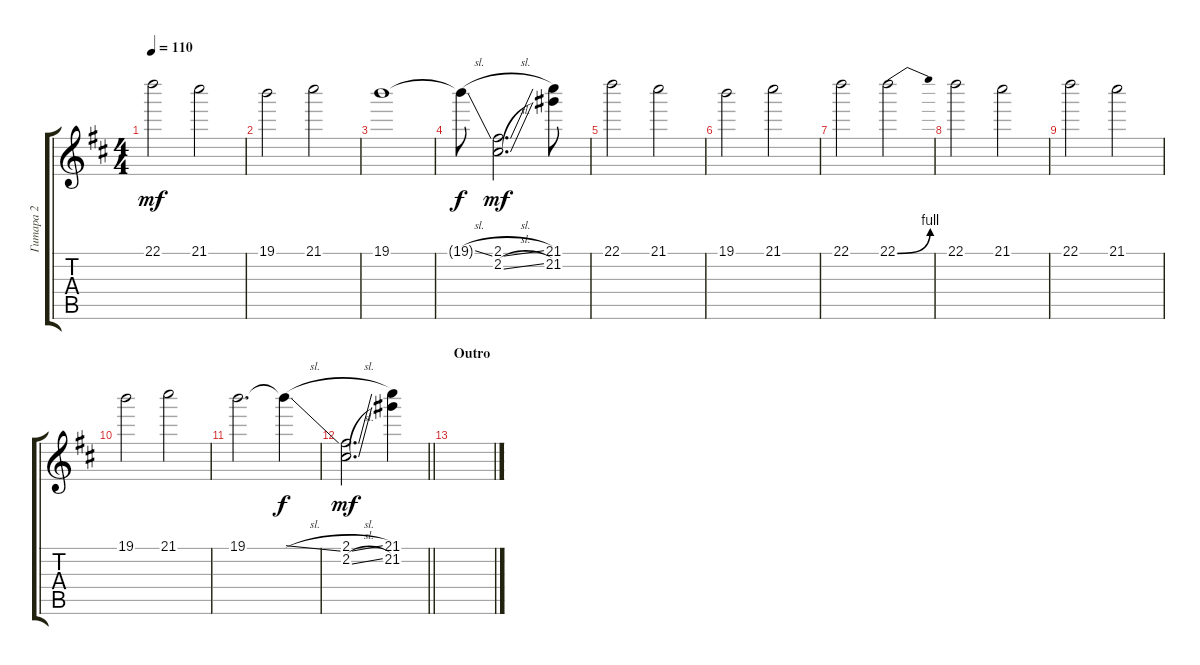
\track ("Гитара 2" "Гитара 2") {instrument distortionguitar}
\staff {score tabs}
\tuning (E4 B3 G3 D3 A2 E2) {hide}
\ts (4 4)
\tempo 110
\clef g2
\ks bminor
22.1.2{dy mf} 21.1.2 |
19.1.2 21.1.2 |
19.1.1 |
19.1{sl t}.8{dy f} (2.1{sl} 2.2{sl}).2{d dy mf} (21.1 21.2).8 |
22.1.2 21.1.2 |
19.1.2 21.1.2 |
22.1.2 22.1{be (bend 0 0 60 4)}.2 |
22.1.2 21.1.2 |
22.1.2 21.1.2 |
19.1.2 21.1.2 |
19.1.2{d} 19.1{sl t}.4{dy f} |
\barLineRight lightlight
(2.1{sl} 2.2{sl}).2{d dy mf volume 4} (21.1 21.2).4 |
\section ("" "Outro")
